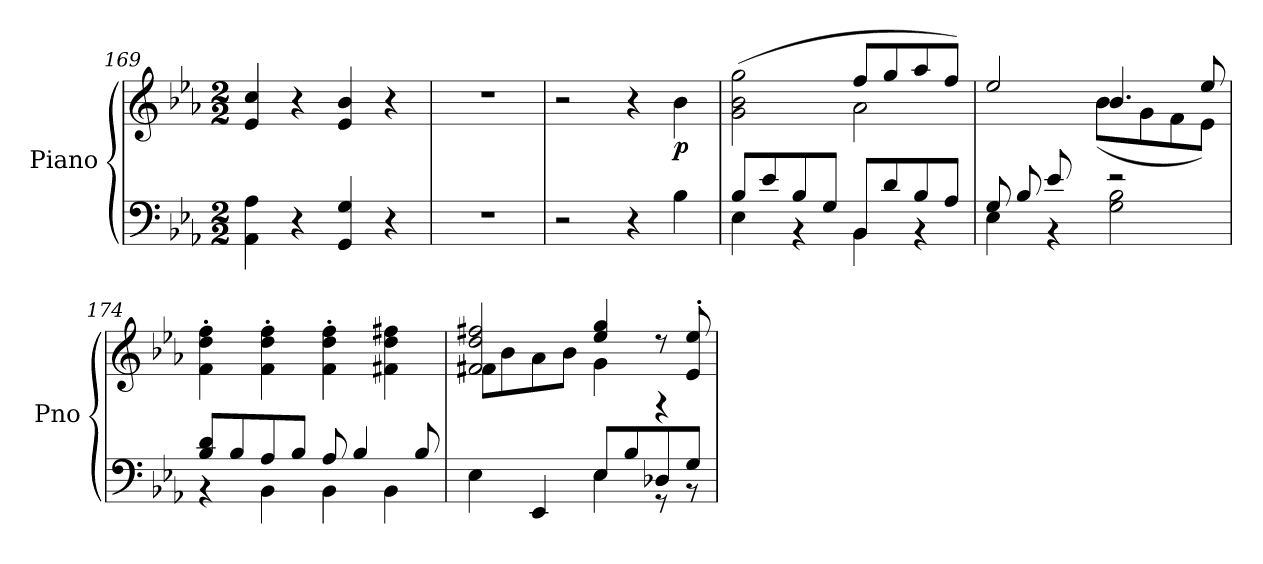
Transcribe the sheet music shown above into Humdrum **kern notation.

**kern	**kern	**dynam
*part1	*part1	*part1
*staff2	*staff1	*staff1/2
*I"Piano	*	*
*I'Pno	*	*
*clefF4	*clefG2	*
*k[b-e-a-]	*k[b-e-a-]	*
*M2/2	*M2/2	*
=169	=169	=169
4AA-\ 4A-\	4e-/ 4cc/	.
4r	4r	.
4GG/ 4G/	4e-/ 4b-/	.
4r	4r	.
=170	=170	=170
1r	1r	.
=171	=171	=171
2r	2r	.
4r	4r	.
!	!	!LO:DY:b
4B-\	4b-\	p
=172	=172	=172
*^	*^	*
8B-/L	4E-\	(>2g\ 2b-\ 2gg\	2ryy	.
8e-/	.	.	.	.
8B-/	4rBB	.	.	.
8G/J	.	.	.	.
8BB-/L	4BB-\	2a-\	8ff/L	.
8d/	.	.	8gg/	.
8B-/	4rBB	.	8aa-/	.
8A-/J	.	.	8ff/J)	.
!!LO:LB:g=z
=173	=173	=173	=173	=173
*	*	*	*^	*
8G/L	4E-\	2ee-/	2ryy	4.ryy	.
8B-/	.	.	.	.	.
8e-/	4rBB	.	.	.	.
8ryy	.	.	.	8g\J	.
2r	2G\ 2B-\	4.b-/	(<8b-\L	2ryy	.
.	.	.	8g\	.	.
.	.	.	8f\	.	.
.	.	8ee-/	8e-\J)	.	.
*	*	*v	*v	*v	*
=174	=174	=174	=174
8B-/ 8d/L	4rBB	4f\' 4dd\' 4ff\'	.
8B-/	.	.	.
8A-/	4BB-\	4f\' 4dd\' 4ff\'	.
8B-/J	.	.	.
8A-/	4BB-\	4f\' 4dd\' 4ff\'	.
4B-/	.	.	.
.	4BB-\	4f#X\ 4dd\ 4ff#X\	.
8B-/	.	.	.
=175	=175	=175	=175
*	*	*^	*
4E-\	2ryy	2f#X/ 2dd/ 2ff#X/	8f#\L	.
.	.	.	8b-\	.
4EE-/	.	.	8a-\	.
.	.	.	8b-\J	.
8E-/L	4E-\	4ee-/ 4gg/	4g\	.
8B-/	.	.	.	.
8D-X/	8r	8r	4r	.
8G/J	8r	8e-/' 8ee-/'	.	.
*v	*v	*	*	*
*	*v	*v	*
=	=	=
*-	*-	*-
